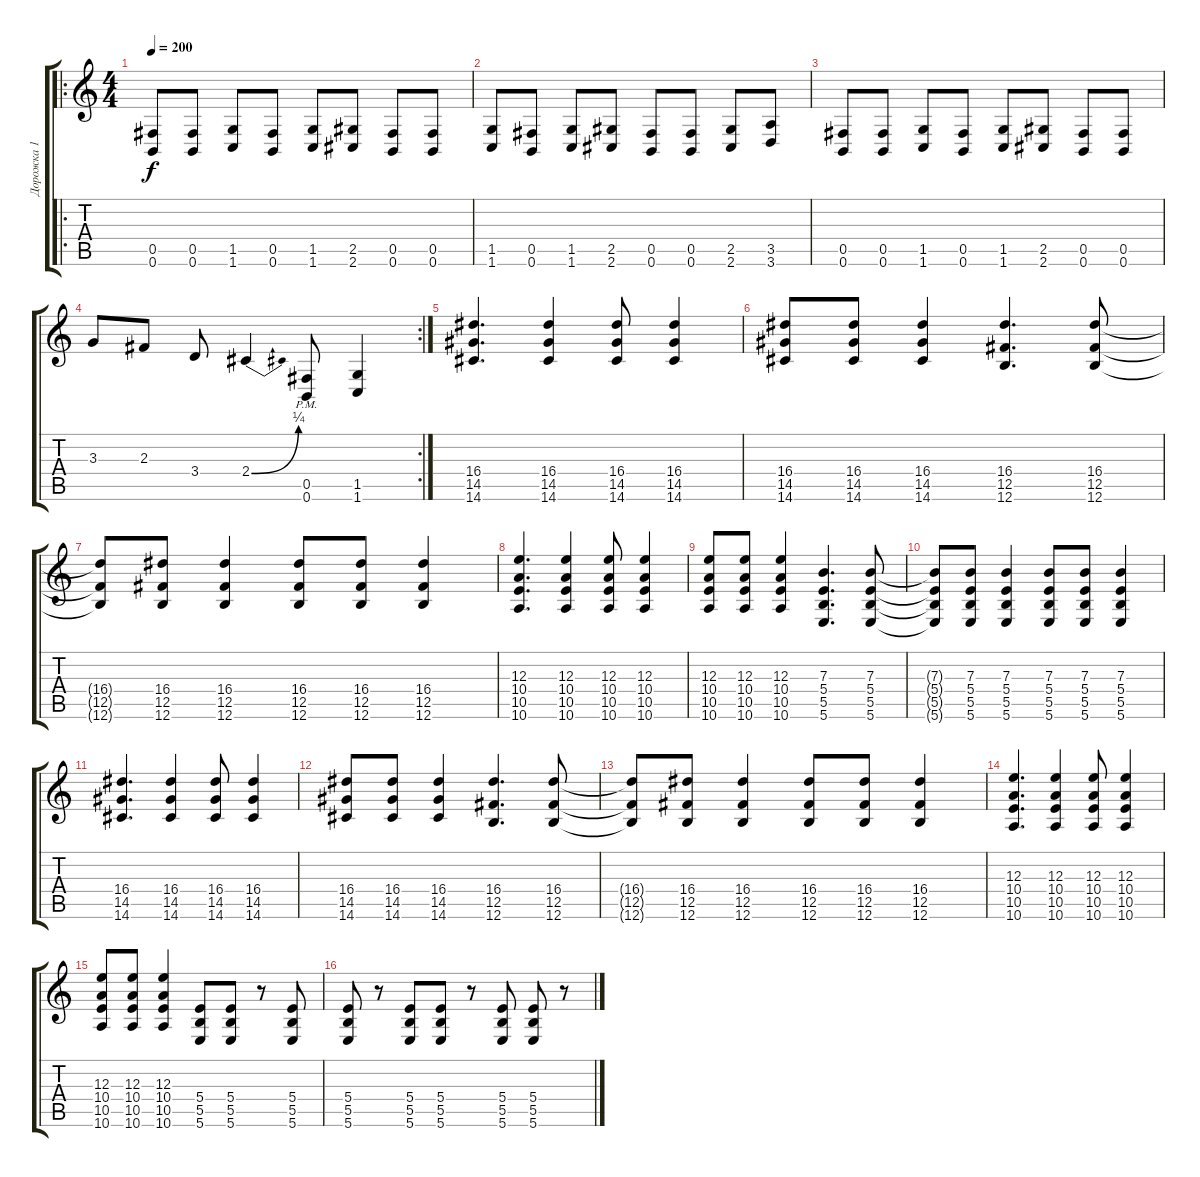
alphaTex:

\track ("Дорожка 1" "Дорожка 1") {instrument distortionguitar}
\staff {score tabs}
\tuning (Db4 Ab3 E3 B2 Gb2 B1) {hide}
\ro
\ts (4 4)
\tempo 200
\clef g2
\ks c
(0.5 0.6).8{dy f} (0.5 0.6).8 (1.5 1.6).8 (0.5 0.6).8 (1.5 1.6).8 (2.5 2.6).8 (0.5 0.6).8 (0.5 0.6).8 |
(1.5 1.6).8 (0.5 0.6).8 (1.5 1.6).8 (2.5 2.6).8 (0.5 0.6).8 (0.5 0.6).8 (2.5 2.6).8 (3.5 3.6).8 |
(0.5 0.6).8 (0.5 0.6).8 (1.5 1.6).8 (0.5 0.6).8 (1.5 1.6).8 (2.5 2.6).8 (0.5 0.6).8 (0.5 0.6).8 |
\rc 2
3.3.8 2.3.8 3.4.8 2.4{be (bend 0 0 60 1)}.4 (0.5{pm} 0.6{pm}).8 (1.5 1.6).4 |
(16.4 14.5 14.6).4{d} (16.4 14.5 14.6).4 (16.4 14.5 14.6).8 (16.4 14.5 14.6).4 |
(16.4 14.5 14.6).8 (16.4 14.5 14.6).8 (16.4 14.5 14.6).4 (16.4 12.5 12.6).4{d} (16.4 12.5 12.6).8 |
(16.4{t} 12.5{t} 12.6{t}).8 (16.4 12.5 12.6).8 (16.4 12.5 12.6).4 (16.4 12.5 12.6).8 (16.4 12.5 12.6).8 (16.4 12.5 12.6).4 |
(12.3 10.4 10.5 10.6).4{d} (12.3 10.4 10.5 10.6).4 (12.3 10.4 10.5 10.6).8 (12.3 10.4 10.5 10.6).4 |
(12.3 10.4 10.5 10.6).8 (12.3 10.4 10.5 10.6).8 (12.3 10.4 10.5 10.6).4 (7.3 5.4 5.5 5.6).4{d} (7.3 5.4 5.5 5.6).8 |
(7.3{t} 5.4{t} 5.5{t} 5.6{t}).8 (7.3 5.4 5.5 5.6).8 (7.3 5.4 5.5 5.6).4 (7.3 5.4 5.5 5.6).8 (7.3 5.4 5.5 5.6).8 (7.3 5.4 5.5 5.6).4 |
(16.4 14.5 14.6).4{d} (16.4 14.5 14.6).4 (16.4 14.5 14.6).8 (16.4 14.5 14.6).4 |
(16.4 14.5 14.6).8 (16.4 14.5 14.6).8 (16.4 14.5 14.6).4 (16.4 12.5 12.6).4{d} (16.4 12.5 12.6).8 |
(16.4{t} 12.5{t} 12.6{t}).8 (16.4 12.5 12.6).8 (16.4 12.5 12.6).4 (16.4 12.5 12.6).8 (16.4 12.5 12.6).8 (16.4 12.5 12.6).4 |
(12.3 10.4 10.5 10.6).4{d} (12.3 10.4 10.5 10.6).4 (12.3 10.4 10.5 10.6).8 (12.3 10.4 10.5 10.6).4 |
(12.3 10.4 10.5 10.6).8 (12.3 10.4 10.5 10.6).8 (12.3 10.4 10.5 10.6).4 (5.4 5.5 5.6).8 (5.4 5.5 5.6).8 r.8 (5.4 5.5 5.6).8 |
(5.4 5.5 5.6).8 r.8 (5.4 5.5 5.6).8 (5.4 5.5 5.6).8 r.8 (5.4 5.5 5.6).8 (5.4 5.5 5.6).8 r.8
